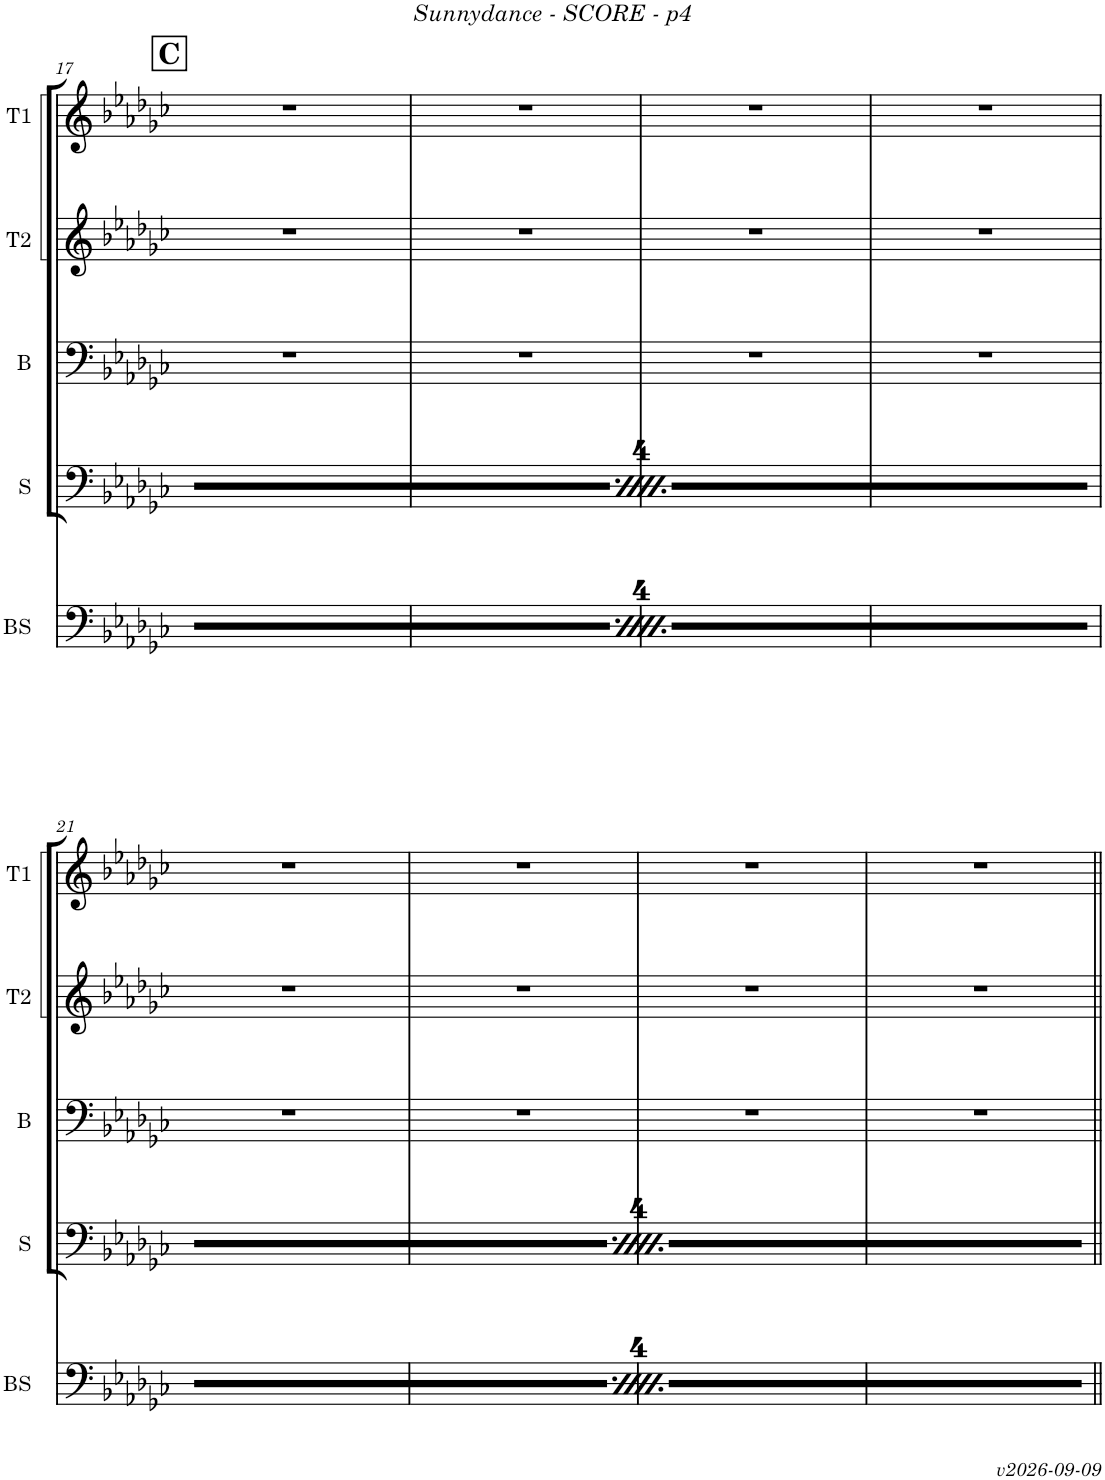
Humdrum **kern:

**kern	**kern	**kern	**kern	**kern
*part5	*part4	*part3	*part2	*part1
*staff5	*staff4	*staff3	*staff2	*staff1
*I"Bari Sax	*I"Sousa	*I"Trombone	*I"Trumpet 2	*I"Trumpet 1
*I'BS	*I'S	*	*I'T2	*I'T1
!!LO:PB:g=z
*clefF4	*clefF4	*clefF4	*clefG2	*clefG2
*Trd12c21	*	*	*Trd1c2	*Trd1c2
*k[b-e-a-d-g-c-]	*k[b-e-a-d-g-c-]	*k[b-e-a-d-g-c-]	*k[b-e-a-d-g-c-]	*k[b-e-a-d-g-c-]
*M4/4	*M4/4	*M4/4	*M4/4	*M4/4
!!LO:REH:place=s1:a:B:fs=14:t=C
=17	=17	=17	=17	=17
8.EE-/L	8.EE-/L	1r	1r	1r
16E-'/Jk	16EE-'/Jk	.	.	.
8r	8r	.	.	.
8EE-/	8EE-/	.	.	.
8.GG-/L	8.GG-/L	.	.	.
16GG-~/Jk	16GG-~/Jk	.	.	.
8r	8r	.	.	.
[8BB-/	[8BB-/	.	.	.
=18	=18	=18	=18	=18
4BB-/_	4BB-/_	1r	1r	1r
8BB-/]	8BB-/]	.	.	.
8r	8r	.	.	.
8r	8r	.	.	.
8BB-/	8BB-/	.	.	.
8AA-~/L	8AA-~/L	.	.	.
8GG-~/J	8GG-~/J	.	.	.
=19	=19	=19	=19	=19
8.EE-/L	8.EE-/L	1r	1r	1r
16EE-'/Jk	16EE-'/Jk	.	.	.
8r	8r	.	.	.
8EE-/	8EE-/	.	.	.
8.GG-/L	8.GG-/L	.	.	.
16GG-~/Jk	16GG-~/Jk	.	.	.
8r	8r	.	.	.
[8FF/	[8FF/	.	.	.
=20	=20	=20	=20	=20
4.FF/]	4.FF/]	1r	1r	1r
[8BB-~^/	[8BB-~^/	.	.	.
8BB-/L]	8BB-/L]	.	.	.
8BB-/J	8BB-/J	.	.	.
8AA-~/L	8AA-~/L	.	.	.
8GG-~/J	8GG-~/J	.	.	.
!!LO:LB:g=z
=21	=21	=21	=21	=21
8.EE-/L	8.EE-/L	1r	1r	1r
16E-'/Jk	16EE-'/Jk	.	.	.
8r	8r	.	.	.
8EE-/	8EE-/	.	.	.
8.GG-/L	8.GG-/L	.	.	.
16GG-~/Jk	16GG-~/Jk	.	.	.
8r	8r	.	.	.
[8BB-/	[8BB-/	.	.	.
=22	=22	=22	=22	=22
4BB-/_	4BB-/_	1r	1r	1r
8BB-/]	8BB-/]	.	.	.
8r	8r	.	.	.
8r	8r	.	.	.
8BB-/	8BB-/	.	.	.
8AA-~/L	8AA-~/L	.	.	.
8GG-~/J	8GG-~/J	.	.	.
=23	=23	=23	=23	=23
8.EE-/L	8.EE-/L	1r	1r	1r
16EE-'/Jk	16EE-'/Jk	.	.	.
8r	8r	.	.	.
8EE-/	8EE-/	.	.	.
8.GG-/L	8.GG-/L	.	.	.
16GG-~/Jk	16GG-~/Jk	.	.	.
8r	8r	.	.	.
[8FF/	[8FF/	.	.	.
=24	=24	=24	=24	=24
4.FF/]	4.FF/]	1r	1r	1r
[8BB-~^/	[8BB-~^/	.	.	.
8BB-/L]	8BB-/L]	.	.	.
8BB-/J	8BB-/J	.	.	.
8AA-~/L	8AA-~/L	.	.	.
8GG-~/J	8GG-~/J	.	.	.
=||	=||	=||	=||	=||
*-	*-	*-	*-	*-
